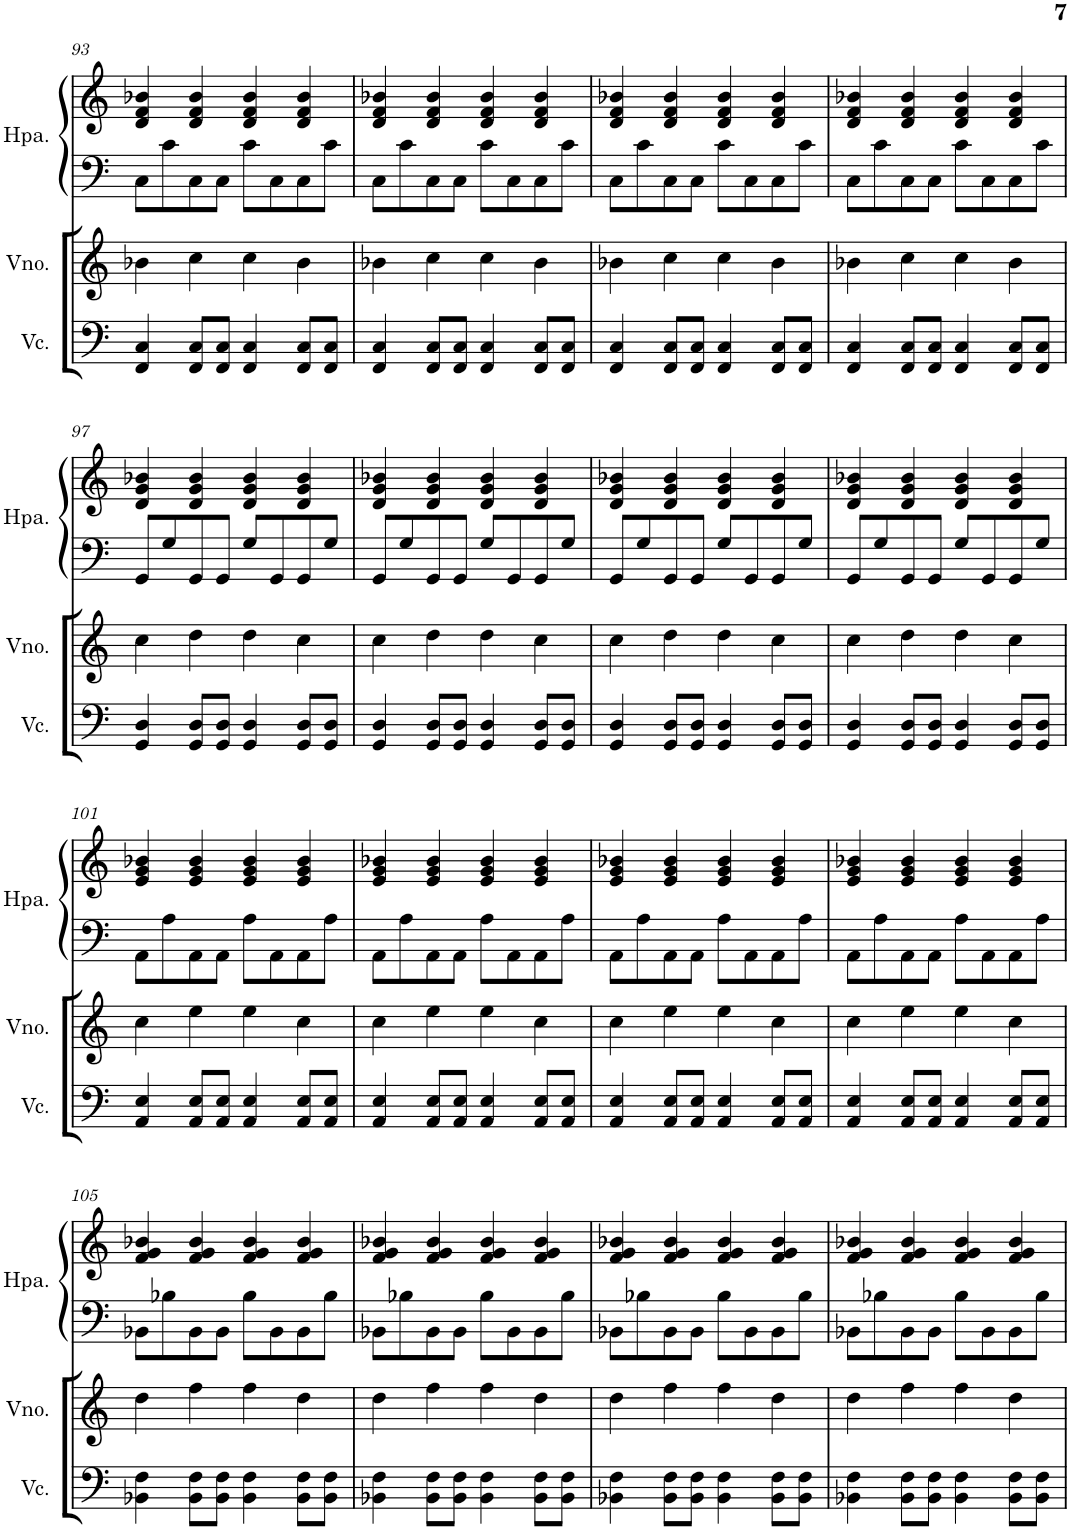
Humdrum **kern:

**kern	**kern	**kern	**kern
*part3	*part2	*part1	*part1
*staff4	*staff3	*staff2	*staff1
*I"Violoncelo	*I"Violino	*I"Harpa	*
*I'Vc.	*I'Vno.	*I'Hpa.	*
!!LO:PB:g=z
*clefF4	*clefG2	*clefF4	*clefG2
*k[]	*k[]	*k[]	*k[]
*M4/4	*M4/4	*M4/4	*M4/4
=93	=93	=93	=93
4FF/ 4C/	4b-X\	8C\L	4d/ 4f/ 4b-X/
.	.	8c\	.
8FF/ 8C/L	4cc\	8C\	4d/ 4f/ 4b-/
8FF/ 8C/J	.	8C\J	.
4FF/ 4C/	4cc\	8c\L	4d/ 4f/ 4b-/
.	.	8C\	.
8FF/ 8C/L	4b-\	8C\	4d/ 4f/ 4b-/
8FF/ 8C/J	.	8c\J	.
=94	=94	=94	=94
4FF/ 4C/	4b-X\	8C\L	4d/ 4f/ 4b-X/
.	.	8c\	.
8FF/ 8C/L	4cc\	8C\	4d/ 4f/ 4b-/
8FF/ 8C/J	.	8C\J	.
4FF/ 4C/	4cc\	8c\L	4d/ 4f/ 4b-/
.	.	8C\	.
8FF/ 8C/L	4b-\	8C\	4d/ 4f/ 4b-/
8FF/ 8C/J	.	8c\J	.
=95	=95	=95	=95
4FF/ 4C/	4b-X\	8C\L	4d/ 4f/ 4b-X/
.	.	8c\	.
8FF/ 8C/L	4cc\	8C\	4d/ 4f/ 4b-/
8FF/ 8C/J	.	8C\J	.
4FF/ 4C/	4cc\	8c\L	4d/ 4f/ 4b-/
.	.	8C\	.
8FF/ 8C/L	4b-\	8C\	4d/ 4f/ 4b-/
8FF/ 8C/J	.	8c\J	.
=96	=96	=96	=96
4FF/ 4C/	4b-X\	8C\L	4d/ 4f/ 4b-X/
.	.	8c\	.
8FF/ 8C/L	4cc\	8C\	4d/ 4f/ 4b-/
8FF/ 8C/J	.	8C\J	.
4FF/ 4C/	4cc\	8c\L	4d/ 4f/ 4b-/
.	.	8C\	.
8FF/ 8C/L	4b-\	8C\	4d/ 4f/ 4b-/
8FF/ 8C/J	.	8c\J	.
!!LO:LB:g=z
=97	=97	=97	=97
4GG/ 4D/	4cc\	8GG/L	4d/ 4g/ 4b-X/
.	.	8G/	.
8GG/ 8D/L	4dd\	8GG/	4d/ 4g/ 4b-/
8GG/ 8D/J	.	8GG/J	.
4GG/ 4D/	4dd\	8G/L	4d/ 4g/ 4b-/
.	.	8GG/	.
8GG/ 8D/L	4cc\	8GG/	4d/ 4g/ 4b-/
8GG/ 8D/J	.	8G/J	.
=98	=98	=98	=98
4GG/ 4D/	4cc\	8GG/L	4d/ 4g/ 4b-X/
.	.	8G/	.
8GG/ 8D/L	4dd\	8GG/	4d/ 4g/ 4b-/
8GG/ 8D/J	.	8GG/J	.
4GG/ 4D/	4dd\	8G/L	4d/ 4g/ 4b-/
.	.	8GG/	.
8GG/ 8D/L	4cc\	8GG/	4d/ 4g/ 4b-/
8GG/ 8D/J	.	8G/J	.
=99	=99	=99	=99
4GG/ 4D/	4cc\	8GG/L	4d/ 4g/ 4b-X/
.	.	8G/	.
8GG/ 8D/L	4dd\	8GG/	4d/ 4g/ 4b-/
8GG/ 8D/J	.	8GG/J	.
4GG/ 4D/	4dd\	8G/L	4d/ 4g/ 4b-/
.	.	8GG/	.
8GG/ 8D/L	4cc\	8GG/	4d/ 4g/ 4b-/
8GG/ 8D/J	.	8G/J	.
=100	=100	=100	=100
4GG/ 4D/	4cc\	8GG/L	4d/ 4g/ 4b-X/
.	.	8G/	.
8GG/ 8D/L	4dd\	8GG/	4d/ 4g/ 4b-/
8GG/ 8D/J	.	8GG/J	.
4GG/ 4D/	4dd\	8G/L	4d/ 4g/ 4b-/
.	.	8GG/	.
8GG/ 8D/L	4cc\	8GG/	4d/ 4g/ 4b-/
8GG/ 8D/J	.	8G/J	.
!!LO:LB:g=z
=101	=101	=101	=101
4AA/ 4E/	4cc\	8AA\L	4e/ 4g/ 4b-X/
.	.	8A\	.
8AA/ 8E/L	4ee\	8AA\	4e/ 4g/ 4b-/
8AA/ 8E/J	.	8AA\J	.
4AA/ 4E/	4ee\	8A\L	4e/ 4g/ 4b-/
.	.	8AA\	.
8AA/ 8E/L	4cc\	8AA\	4e/ 4g/ 4b-/
8AA/ 8E/J	.	8A\J	.
=102	=102	=102	=102
4AA/ 4E/	4cc\	8AA\L	4e/ 4g/ 4b-X/
.	.	8A\	.
8AA/ 8E/L	4ee\	8AA\	4e/ 4g/ 4b-/
8AA/ 8E/J	.	8AA\J	.
4AA/ 4E/	4ee\	8A\L	4e/ 4g/ 4b-/
.	.	8AA\	.
8AA/ 8E/L	4cc\	8AA\	4e/ 4g/ 4b-/
8AA/ 8E/J	.	8A\J	.
=103	=103	=103	=103
4AA/ 4E/	4cc\	8AA\L	4e/ 4g/ 4b-X/
.	.	8A\	.
8AA/ 8E/L	4ee\	8AA\	4e/ 4g/ 4b-/
8AA/ 8E/J	.	8AA\J	.
4AA/ 4E/	4ee\	8A\L	4e/ 4g/ 4b-/
.	.	8AA\	.
8AA/ 8E/L	4cc\	8AA\	4e/ 4g/ 4b-/
8AA/ 8E/J	.	8A\J	.
=104	=104	=104	=104
4AA/ 4E/	4cc\	8AA\L	4e/ 4g/ 4b-X/
.	.	8A\	.
8AA/ 8E/L	4ee\	8AA\	4e/ 4g/ 4b-/
8AA/ 8E/J	.	8AA\J	.
4AA/ 4E/	4ee\	8A\L	4e/ 4g/ 4b-/
.	.	8AA\	.
8AA/ 8E/L	4cc\	8AA\	4e/ 4g/ 4b-/
8AA/ 8E/J	.	8A\J	.
!!LO:LB:g=z
=105	=105	=105	=105
4BB-X\ 4F\	4dd\	8BB-X\L	4f/ 4g/ 4b-X/
.	.	8B-X\	.
8BB-\ 8F\L	4ff\	8BB-\	4f/ 4g/ 4b-/
8BB-\ 8F\J	.	8BB-\J	.
4BB-\ 4F\	4ff\	8B-\L	4f/ 4g/ 4b-/
.	.	8BB-\	.
8BB-\ 8F\L	4dd\	8BB-\	4f/ 4g/ 4b-/
8BB-\ 8F\J	.	8B-\J	.
=106	=106	=106	=106
4BB-X\ 4F\	4dd\	8BB-X\L	4f/ 4g/ 4b-X/
.	.	8B-X\	.
8BB-\ 8F\L	4ff\	8BB-\	4f/ 4g/ 4b-/
8BB-\ 8F\J	.	8BB-\J	.
4BB-\ 4F\	4ff\	8B-\L	4f/ 4g/ 4b-/
.	.	8BB-\	.
8BB-\ 8F\L	4dd\	8BB-\	4f/ 4g/ 4b-/
8BB-\ 8F\J	.	8B-\J	.
=107	=107	=107	=107
4BB-X\ 4F\	4dd\	8BB-X\L	4f/ 4g/ 4b-X/
.	.	8B-X\	.
8BB-\ 8F\L	4ff\	8BB-\	4f/ 4g/ 4b-/
8BB-\ 8F\J	.	8BB-\J	.
4BB-\ 4F\	4ff\	8B-\L	4f/ 4g/ 4b-/
.	.	8BB-\	.
8BB-\ 8F\L	4dd\	8BB-\	4f/ 4g/ 4b-/
8BB-\ 8F\J	.	8B-\J	.
=108	=108	=108	=108
4BB-X\ 4F\	4dd\	8BB-X\L	4f/ 4g/ 4b-X/
.	.	8B-X\	.
8BB-\ 8F\L	4ff\	8BB-\	4f/ 4g/ 4b-/
8BB-\ 8F\J	.	8BB-\J	.
4BB-\ 4F\	4ff\	8B-\L	4f/ 4g/ 4b-/
.	.	8BB-\	.
8BB-\ 8F\L	4dd\	8BB-\	4f/ 4g/ 4b-/
8BB-\ 8F\J	.	8B-\J	.
=	=	=	=
*-	*-	*-	*-
